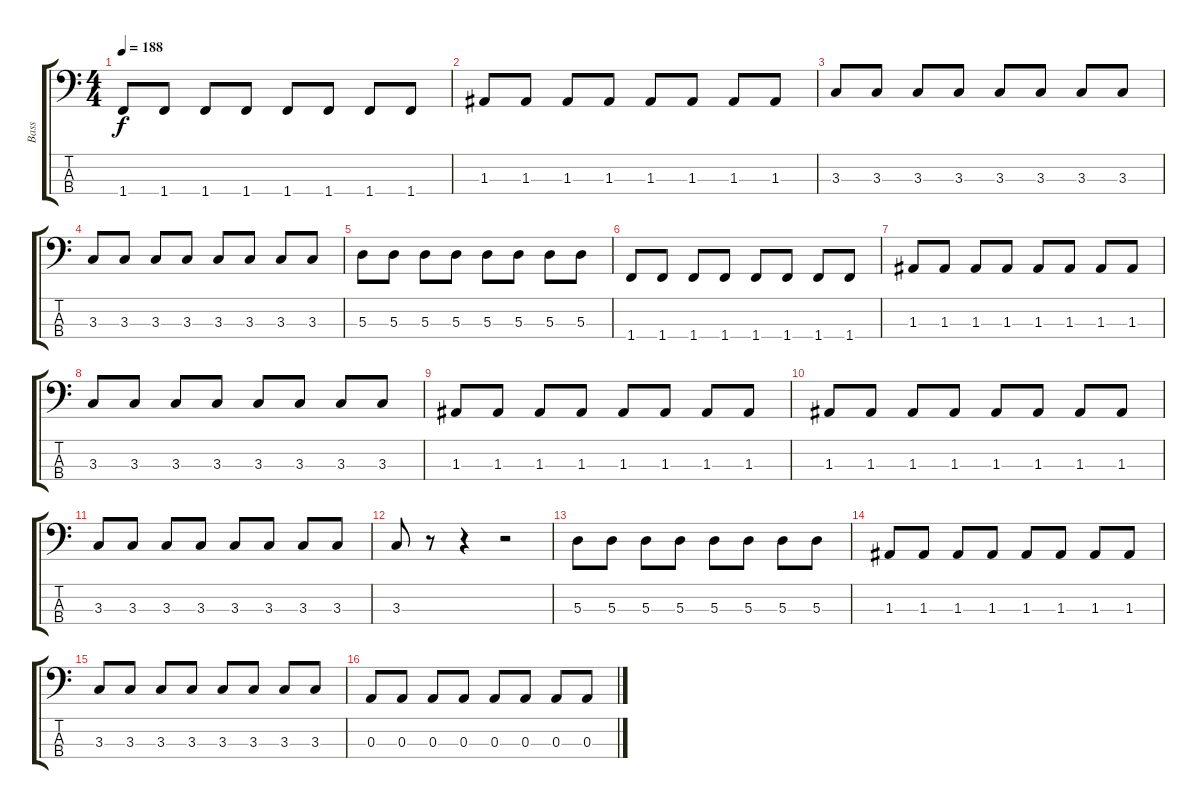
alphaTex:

\track ("Bass" "Bass") {instrument electricbassfinger}
\staff {score tabs}
\tuning (G2 D2 A1 E1) {hide}
\ts (4 4)
\tempo 188
\clef f4
\ks c
1.4.8{dy f} 1.4.8 1.4.8 1.4.8 1.4.8 1.4.8 1.4.8 1.4.8 |
1.3.8 1.3.8 1.3.8 1.3.8 1.3.8 1.3.8 1.3.8 1.3.8 |
3.3.8 3.3.8 3.3.8 3.3.8 3.3.8 3.3.8 3.3.8 3.3.8 |
3.3.8 3.3.8 3.3.8 3.3.8 3.3.8 3.3.8 3.3.8 3.3.8 |
5.3.8 5.3.8 5.3.8 5.3.8 5.3.8 5.3.8 5.3.8 5.3.8 |
1.4.8 1.4.8 1.4.8 1.4.8 1.4.8 1.4.8 1.4.8 1.4.8 |
1.3.8 1.3.8 1.3.8 1.3.8 1.3.8 1.3.8 1.3.8 1.3.8 |
3.3.8 3.3.8 3.3.8 3.3.8 3.3.8 3.3.8 3.3.8 3.3.8 |
1.3.8 1.3.8 1.3.8 1.3.8 1.3.8 1.3.8 1.3.8 1.3.8 |
1.3.8 1.3.8 1.3.8 1.3.8 1.3.8 1.3.8 1.3.8 1.3.8 |
3.3.8 3.3.8 3.3.8 3.3.8 3.3.8 3.3.8 3.3.8 3.3.8 |
3.3.8 r.8 r.4 r.2 |
5.3.8 5.3.8 5.3.8 5.3.8 5.3.8 5.3.8 5.3.8 5.3.8 |
1.3.8 1.3.8 1.3.8 1.3.8 1.3.8 1.3.8 1.3.8 1.3.8 |
3.3.8 3.3.8 3.3.8 3.3.8 3.3.8 3.3.8 3.3.8 3.3.8 |
0.3.8 0.3.8 0.3.8 0.3.8 0.3.8 0.3.8 0.3.8 0.3.8
